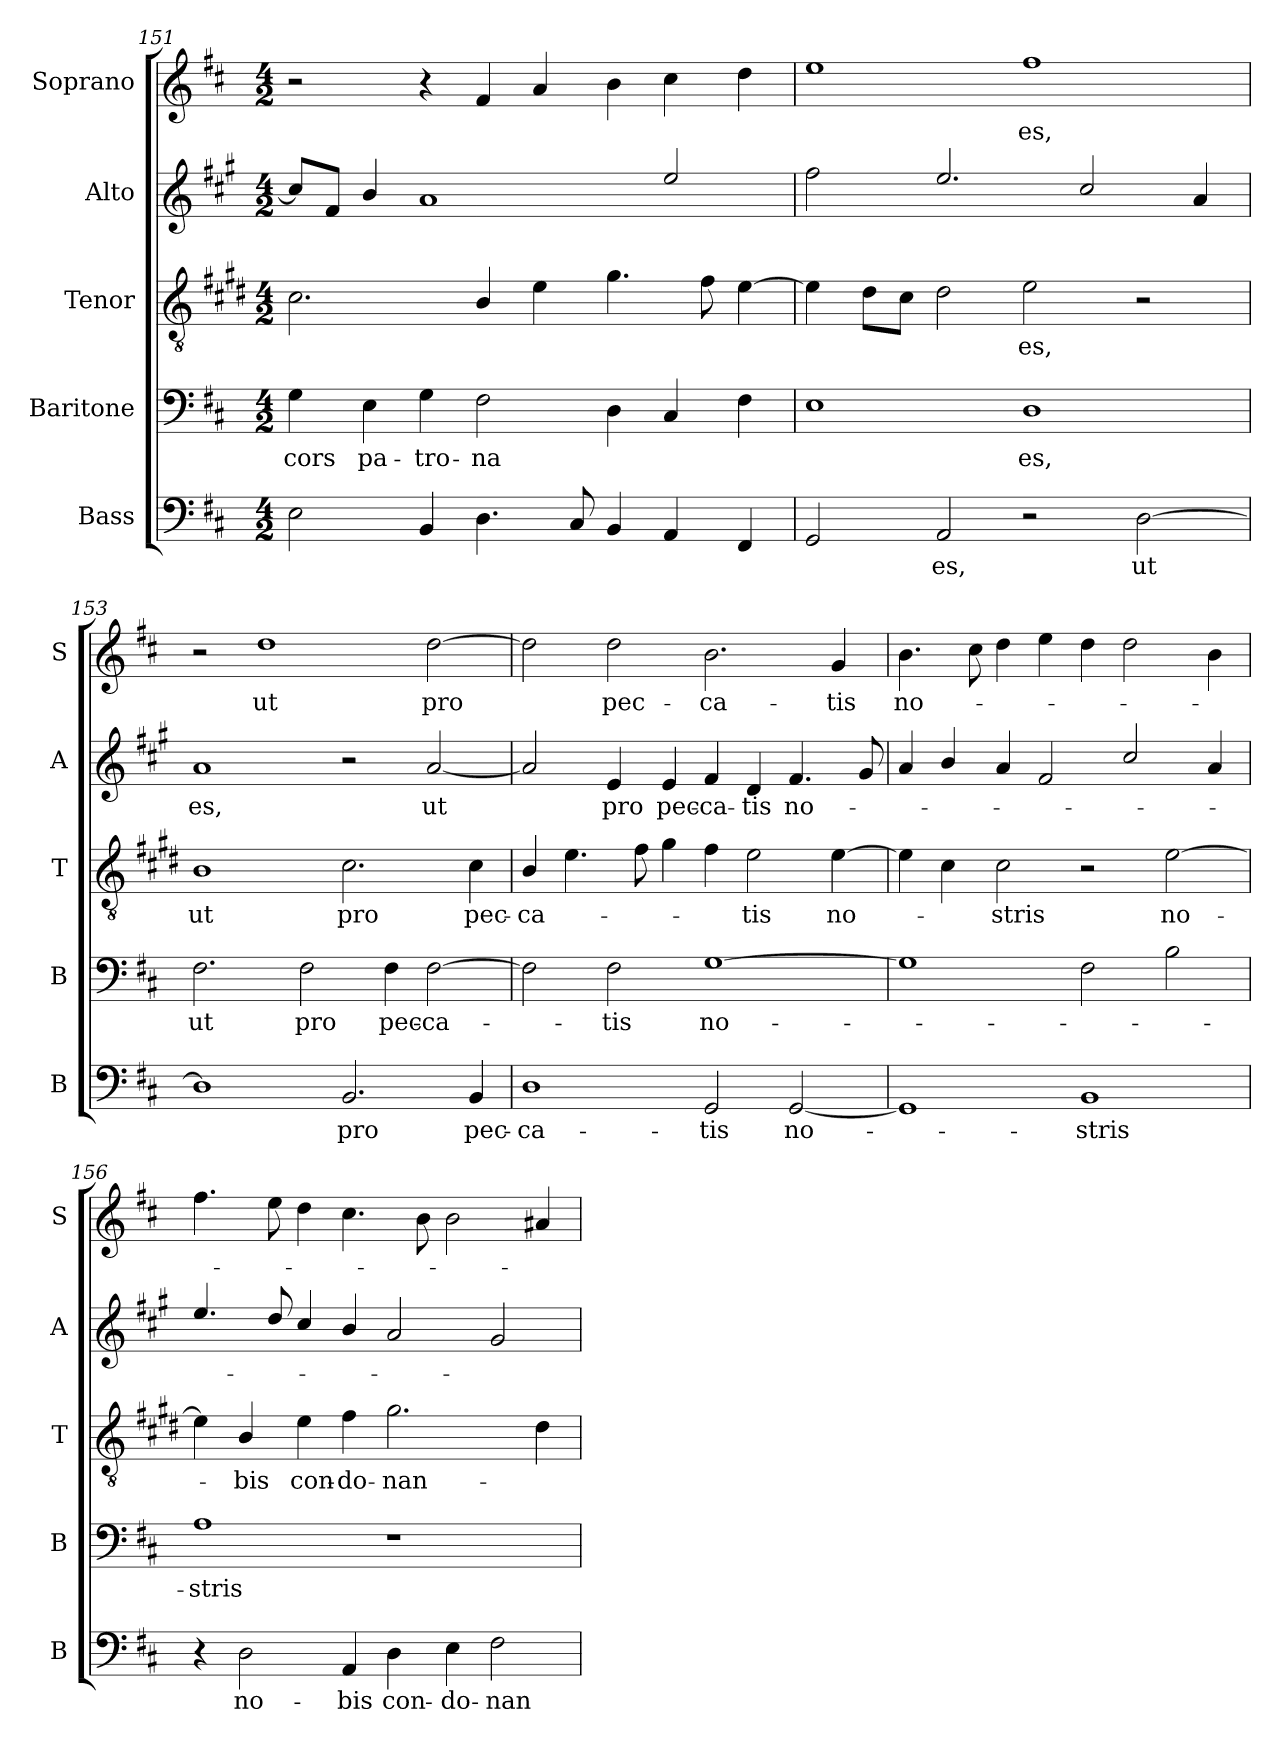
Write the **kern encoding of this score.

**kern	**text	**kern	**text	**kern	**text	**kern	**text	**kern	**text
*part5	*part5	*part4	*part4	*part3	*part3	*part2	*part2	*part1	*part1
*staff5	*staff5	*staff4	*staff4	*staff3	*staff3	*staff2	*staff2	*staff1	*staff1
*I"Bass	*	*I"Baritone	*	*I"Tenor	*	*I"Alto	*	*I"Soprano	*
*I'B	*	*I'B	*	*I'T	*	*I'A	*	*I'S	*
!!LO:PB:g=z
*clefF4	*	*clefF4	*	*clefGv2	*	*clefG2	*	*clefG2	*
*	*	*	*	*ITrd1c2	*	*ITrd4c7	*	*	*
*k[f#c#]	*	*k[f#c#]	*	*k[f#c#]	*	*k[f#c#]	*	*k[f#c#]	*
*D:	*	*D:	*	*D:	*	*D:	*	*D:	*
*M4/2	*	*M4/2	*	*M4/2	*	*M4/2	*	*M4/2	*
=151	=151	=151	=151	=151	=151	=151	=151	=151	=151
!	!	!	!LO:LY:b	!	!	!	!	!	!
2E\	.	4G\	-cors	2.B\	.	8f#/L]	.	2r	.
.	.	.	.	.	.	8B/J	.	.	.
!	!	!	!LO:LY:b	!	!	!	!	!	!
.	.	4E\	pa-	.	.	4e/	.	.	.
!	!	!	!LO:LY:b	!	!	!	!	!	!
4BB/	.	4G\	-tro-	.	.	1d	.	4r	.
!	!	!	!LO:LY:b	!	!	!	!	!	!
4.D\	.	2F#\	-na	4A/	.	.	.	4f#/	.
.	.	.	.	4d\	.	.	.	4a/	.
8C#/	.	.	.	.	.	.	.	.	.
4BB/	.	4D\	.	4.f#\	.	.	.	4b\	.
4AA/	.	4C#/	.	.	.	2a/	.	4cc#\	.
.	.	.	.	8e\	.	.	.	.	.
4FF#/	.	4F#\	.	[4d\	.	.	.	4dd\	.
=152	=152	=152	=152	=152	=152	=152	=152	=152	=152
2GG/	.	1E	.	4d\]	.	2b\	.	1ee	.
.	.	.	.	8c#\L	.	.	.	.	.
.	.	.	.	8B\J	.	.	.	.	.
!	!LO:LY:b	!	!	!	!	!	!	!	!
2AA/	es,	.	.	2c#\	.	2.a/	.	.	.
!	!	!	!LO:LY:b	!	!	!	!	!	!
!	!	!	!	!	!LO:LY:b	!	!	!	!
!	!	!	!	!	!	!	!	!	!LO:LY:b
2r	.	1D	es,	2d\	es,	.	.	1ff#	es,
.	.	.	.	.	.	2f#/	.	.	.
!	!LO:LY:b	!	!	!	!	!	!	!	!
[2D\	ut	.	.	2r	.	.	.	.	.
.	.	.	.	.	.	4d/	.	.	.
=153	=153	=153	=153	=153	=153	=153	=153	=153	=153
!	!	!	!LO:LY:b	!	!	!	!	!	!
!	!	!	!	!	!LO:LY:b	!	!	!	!
!	!	!	!	!	!	!	!LO:LY:b	!	!
1D]	.	2.F#\	ut	1A	ut	1d	es,	2r	.
!	!	!	!	!	!	!	!	!	!LO:LY:b
.	.	.	.	.	.	.	.	1dd	ut
!	!	!	!LO:LY:b	!	!	!	!	!	!
.	.	2F#\	pro	.	.	.	.	.	.
!	!LO:LY:b	!	!	!	!	!	!	!	!
!	!	!	!	!	!LO:LY:b	!	!	!	!
2.BB/	pro	.	.	2.B\	pro	2r	.	.	.
!	!	!	!LO:LY:b	!	!	!	!	!	!
.	.	4F#\	pec-	.	.	.	.	.	.
!	!	!	!LO:LY:b	!	!	!	!	!	!
!	!	!	!	!	!	!	!LO:LY:b	!	!
!	!	!	!	!	!	!	!	!	!LO:LY:b
.	.	[2F#\	-ca-	.	.	[2d/	ut	[2dd\	pro
!	!LO:LY:b	!	!	!	!	!	!	!	!
!	!	!	!	!	!LO:LY:b	!	!	!	!
4BB/	pec-	.	.	4B\	pec-	.	.	.	.
=154	=154	=154	=154	=154	=154	=154	=154	=154	=154
!	!LO:LY:b	!	!	!	!	!	!	!	!
!	!	!	!	!	!LO:LY:b	!	!	!	!
1D	-ca-	2F#\]	.	4A/	-ca-	2d/]	.	2dd\]	.
.	.	.	.	4.d\	.	.	.	.	.
!	!	!	!LO:LY:b	!	!	!	!	!	!
!	!	!	!	!	!	!	!LO:LY:b	!	!
!	!	!	!	!	!	!	!	!	!LO:LY:b
.	.	2F#\	-tis	.	.	4A/	pro	2dd\	pec-
.	.	.	.	8e\	.	.	.	.	.
!	!	!	!	!	!	!	!LO:LY:b	!	!
.	.	.	.	4f#\	.	4A/	pec-	.	.
!	!LO:LY:b	!	!	!	!	!	!	!	!
!	!	!	!LO:LY:b	!	!	!	!	!	!
!	!	!	!	!	!	!	!LO:LY:b	!	!
!	!	!	!	!	!	!	!	!	!LO:LY:b
2GG/	-tis	[1G	no-	4e\	.	4B/	-ca-	2.b\	-ca-
!	!	!	!	!	!LO:LY:b	!	!	!	!
!	!	!	!	!	!	!	!LO:LY:b	!	!
.	.	.	.	2d\	-tis	4G/	-tis	.	.
!	!LO:LY:b	!	!	!	!	!	!	!	!
!	!	!	!	!	!	!	!LO:LY:b	!	!
[2GG/	no-	.	.	.	.	4.B/	no-	.	.
!	!	!	!	!	!LO:LY:b	!	!	!	!
!	!	!	!	!	!	!	!	!	!LO:LY:b
.	.	.	.	[4d\	no-	.	.	4g/	-tis
.	.	.	.	.	.	8c#/	.	.	.
=155	=155	=155	=155	=155	=155	=155	=155	=155	=155
!	!	!	!	!	!	!	!	!	!LO:LY:b
1GG]	.	1G]	.	4d\]	.	4d/	.	4.b\	no-
.	.	.	.	4B\	.	4e/	.	.	.
.	.	.	.	.	.	.	.	8cc#\	.
!	!	!	!	!	!LO:LY:b	!	!	!	!
.	.	.	.	2B\	-stris	4d/	.	4dd\	.
.	.	.	.	.	.	2B/	.	4ee\	.
!	!LO:LY:b	!	!	!	!	!	!	!	!
1BB	-stris	2F#\	.	2r	.	.	.	4dd\	.
.	.	.	.	.	.	2f#/	.	2dd\	.
!	!	!	!	!	!LO:LY:b	!	!	!	!
.	.	2B\	.	[2d\	no-	.	.	.	.
.	.	.	.	.	.	4d/	.	4b\	.
!!LO:LB:g=z
=156	=156	=156	=156	=156	=156	=156	=156	=156	=156
!	!	!	!LO:LY:b	!	!	!	!	!	!
4r	.	1A	-stris	4d\]	.	4.a/	.	4.ff#\	.
!	!LO:LY:b	!	!	!	!	!	!	!	!
!	!	!	!	!	!LO:LY:b	!	!	!	!
2D\	no-	.	.	4A/	-bis	.	.	.	.
.	.	.	.	.	.	8g/	.	8ee\	.
!	!	!	!	!	!LO:LY:b	!	!	!	!
.	.	.	.	4d\	con-	4f#/	.	4dd\	.
!	!LO:LY:b	!	!	!	!	!	!	!	!
!	!	!	!	!	!LO:LY:b	!	!	!	!
4AA/	-bis	.	.	4e\	-do-	4e/	.	4.cc#\	.
!	!LO:LY:b	!	!	!	!	!	!	!	!
!	!	!	!	!	!LO:LY:b	!	!	!	!
4D\	con-	1r	.	2.f#\	-nan-	2d/	.	.	.
.	.	.	.	.	.	.	.	8b\	.
!	!LO:LY:b	!	!	!	!	!	!	!	!
4E\	-do-	.	.	.	.	.	.	2b\	.
!	!LO:LY:b	!	!	!	!	!	!	!	!
2F#\	-nan-	.	.	.	.	2c#/	.	.	.
.	.	.	.	4c#\	.	.	.	4a#X/	.
=	=	=	=	=	=	=	=	=	=
*-	*-	*-	*-	*-	*-	*-	*-	*-	*-
